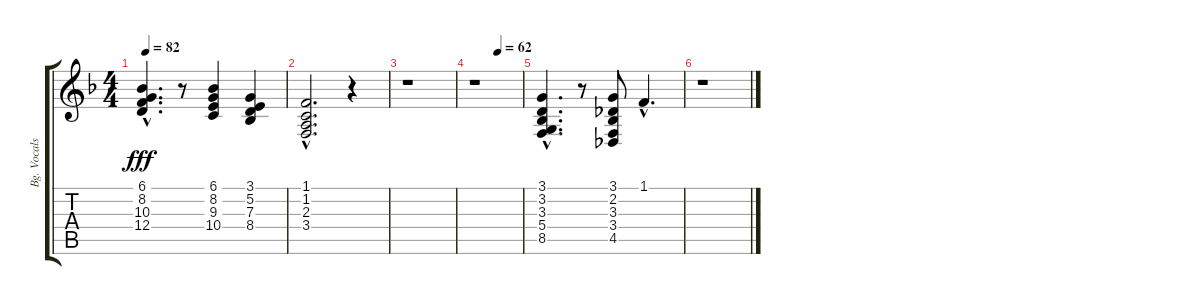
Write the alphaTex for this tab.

\track ("Bg. Vocals" "Bg. Vocals") {instrument lead6voice}
\staff {score tabs}
\tuning (E4 B3 G3 D3 A2 E2) {hide}
\ts (4 4)
\tempo 82
\clef g2
\ks f
(6.1{hac} 8.2{hac} 10.3{hac} 12.4{hac}).4{d dy fff} r.8 (6.1 8.2 9.3 10.4).4 (3.1 5.2 7.3 8.4).4 |
(1.1{hac} 1.2{hac} 2.3{hac} 3.4{hac}).2{d} r.4 |
r.1 |
\tempo (62 0.5)
r.1 |
(3.1{hac} 3.2{hac} 3.3{hac} 5.4{hac} 8.5{hac}).4{d} r.8 (3.1 2.2 3.3 3.4 4.5).8 1.1{hac}.4{d} |
r.1
